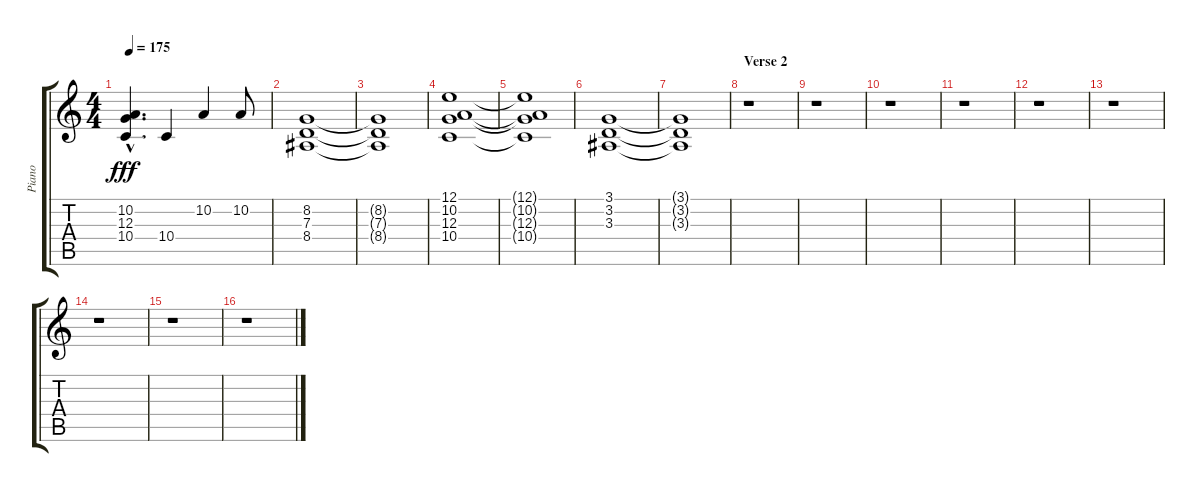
\track ("Piano" "Piano") {instrument honkytonkpiano}
\staff {score tabs}
\tuning (E4 B3 G3 D3 A2 E2) {hide}
\ts (4 4)
\tempo 175
\clef g2
\ks c
(10.2{t} 12.3{hac t} 10.4{hac t}).4{d dy fff} 10.4.4 10.2.4 10.2.8 |
(8.2 7.3 8.4).1 |
(8.2{t} 7.3{t} 8.4{t}).1 |
(12.1 10.2 12.3 10.4).1 |
(12.1{t} 10.2{t} 12.3{t} 10.4{t}).1 |
(3.1 3.2 3.3).1 |
(3.1{t} 3.2{t} 3.3{t}).1 |
\section ("" "Verse 2")
r.1 |
r.1 |
r.1 |
r.1 |
r.1 |
r.1 |
r.1 |
r.1 |
r.1
